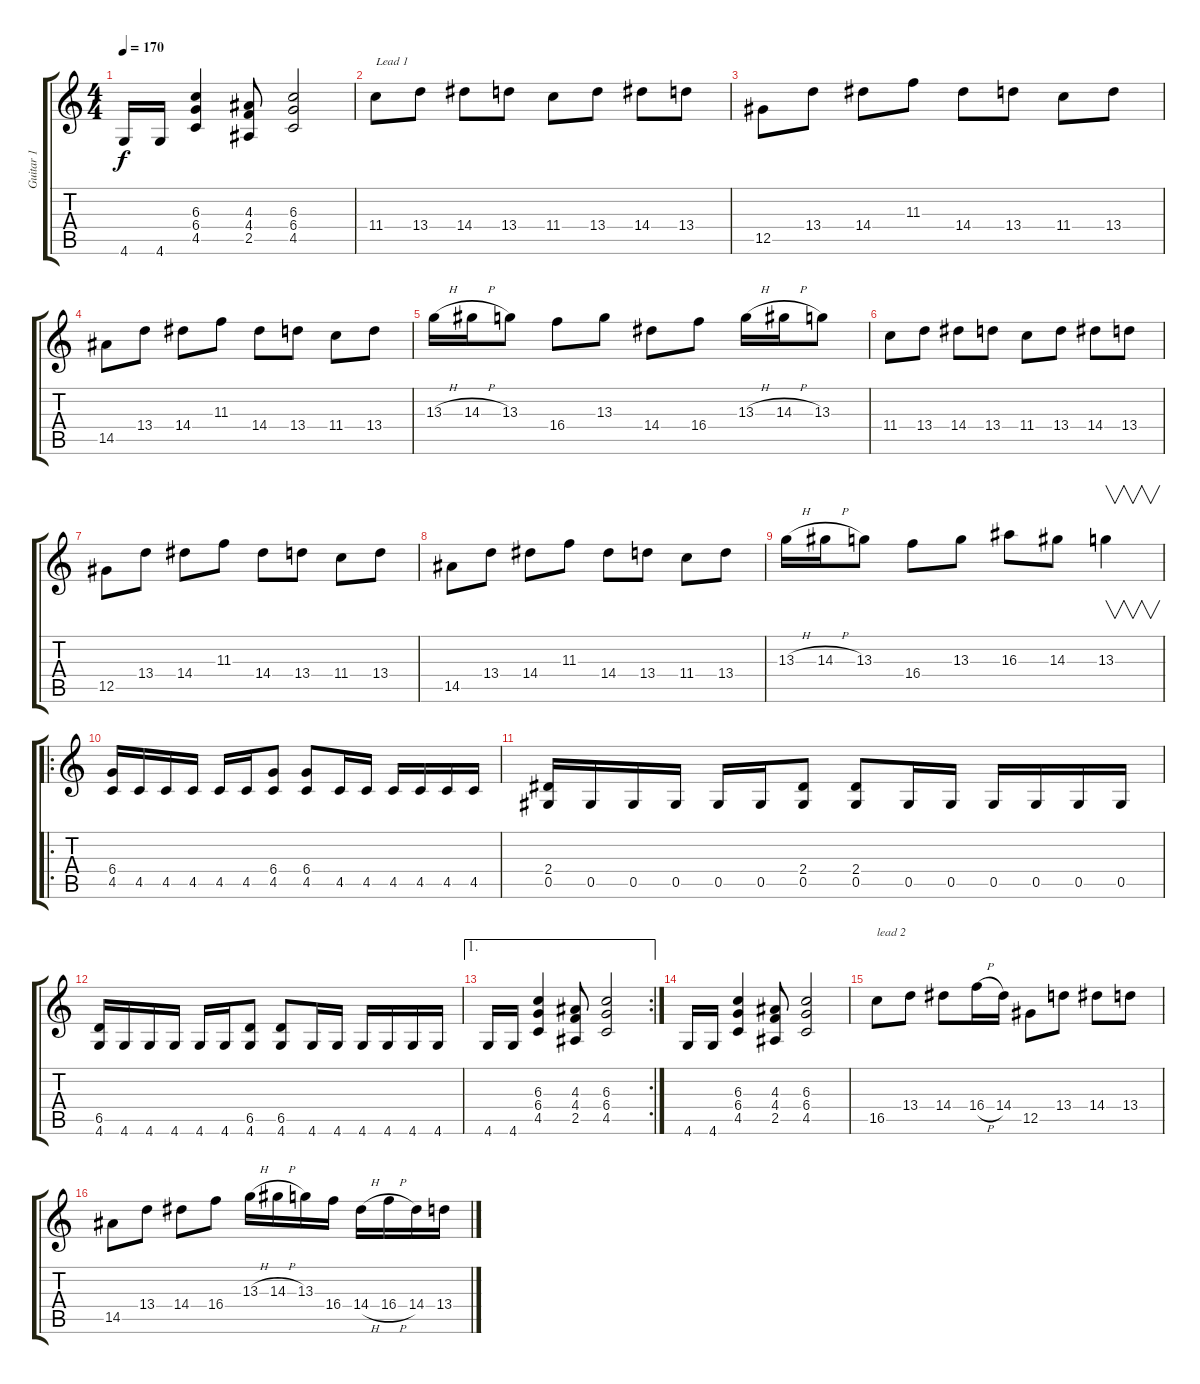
\track ("Guitar 1" "Guitar 1") {instrument distortionguitar}
\staff {score tabs}
\tuning (Eb4 Bb3 Gb3 Db3 Ab2 Eb2) {hide}
\ts (4 4)
\tempo 170
\clef g2
\ks c
4.6.16{dy f} 4.6.16 (6.3 6.4 4.5).4 (4.3 4.4 2.5).8 (6.3 6.4 4.5).2 |
11.4.8{txt "Lead 1"} 13.4.8 14.4.8 13.4.8 11.4.8 13.4.8 14.4.8 13.4.8 |
12.5.8 13.4.8 14.4.8 11.3.8 14.4.8 13.4.8 11.4.8 13.4.8 |
14.5.8 13.4.8 14.4.8 11.3.8 14.4.8 13.4.8 11.4.8 13.4.8 |
13.3{h}.16 14.3{h}.16 13.3.8 16.4.8 13.3.8 14.4.8 16.4.8 13.3{h}.16 14.3{h}.16 13.3.8 |
11.4.8 13.4.8 14.4.8 13.4.8 11.4.8 13.4.8 14.4.8 13.4.8 |
12.5.8 13.4.8 14.4.8 11.3.8 14.4.8 13.4.8 11.4.8 13.4.8 |
14.5.8 13.4.8 14.4.8 11.3.8 14.4.8 13.4.8 11.4.8 13.4.8 |
13.3{h}.16 14.3{h}.16 13.3.8 16.4.8 13.3.8 16.3.8 14.3.8 13.3.4{v} |
\ro
(6.4 4.5).16 4.5.16 4.5.16 4.5.16 4.5.16 4.5.16 (6.4 4.5).8 (6.4 4.5).8 4.5.16 4.5.16 4.5.16 4.5.16 4.5.16 4.5.16 |
(2.4 0.5).16 0.5.16 0.5.16 0.5.16 0.5.16 0.5.16 (2.4 0.5).8 (2.4 0.5).8 0.5.16 0.5.16 0.5.16 0.5.16 0.5.16 0.5.16 |
(6.5 4.6).16 4.6.16 4.6.16 4.6.16 4.6.16 4.6.16 (6.5 4.6).8 (6.5 4.6).8 4.6.16 4.6.16 4.6.16 4.6.16 4.6.16 4.6.16 |
\ae 1
\rc 2
4.6.16 4.6.16 (6.3 6.4 4.5).4 (4.3 4.4 2.5).8 (6.3 6.4 4.5).2 |
4.6.16 4.6.16 (6.3 6.4 4.5).4 (4.3 4.4 2.5).8 (6.3 6.4 4.5).2 |
16.5.8{txt "lead 2"} 13.4.8 14.4.8 16.4{h}.16 14.4.16 12.5.8 13.4.8 14.4.8 13.4.8 |
14.5.8 13.4.8 14.4.8 16.4.8 13.3{h}.16 14.3{h}.16 13.3.16 16.4.16 14.4{h}.16 16.4{h}.16 14.4.16 13.4.16
